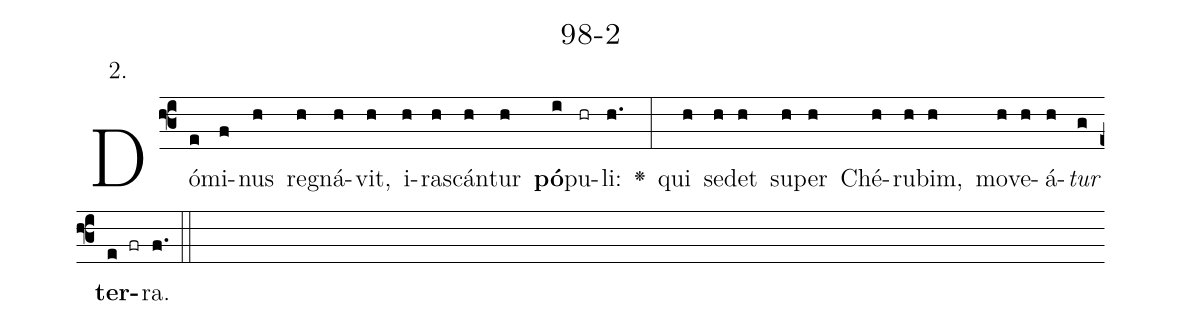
name: 98-2;
annotation: 2.;
%%
(f3)Dó(e)mi(f)nus(h) re(h)gná(h)vit,(h) i(h)ras(h)cán(h)tur(h) <b>pó</b>(i)pu(hr)li:(h.) <v>\greheightstar</v>(:) qui(h) se(h)det(h) su(h)per(h) Ché(h)ru(h)bim,(h) mo(h)ve(h)á(h)<i>tur</i>(g) <b>ter</b>(e fr)ra.(f.) (::)


%E(h) u(h) o(h) u(g) a(e) e.(f.) (::)
